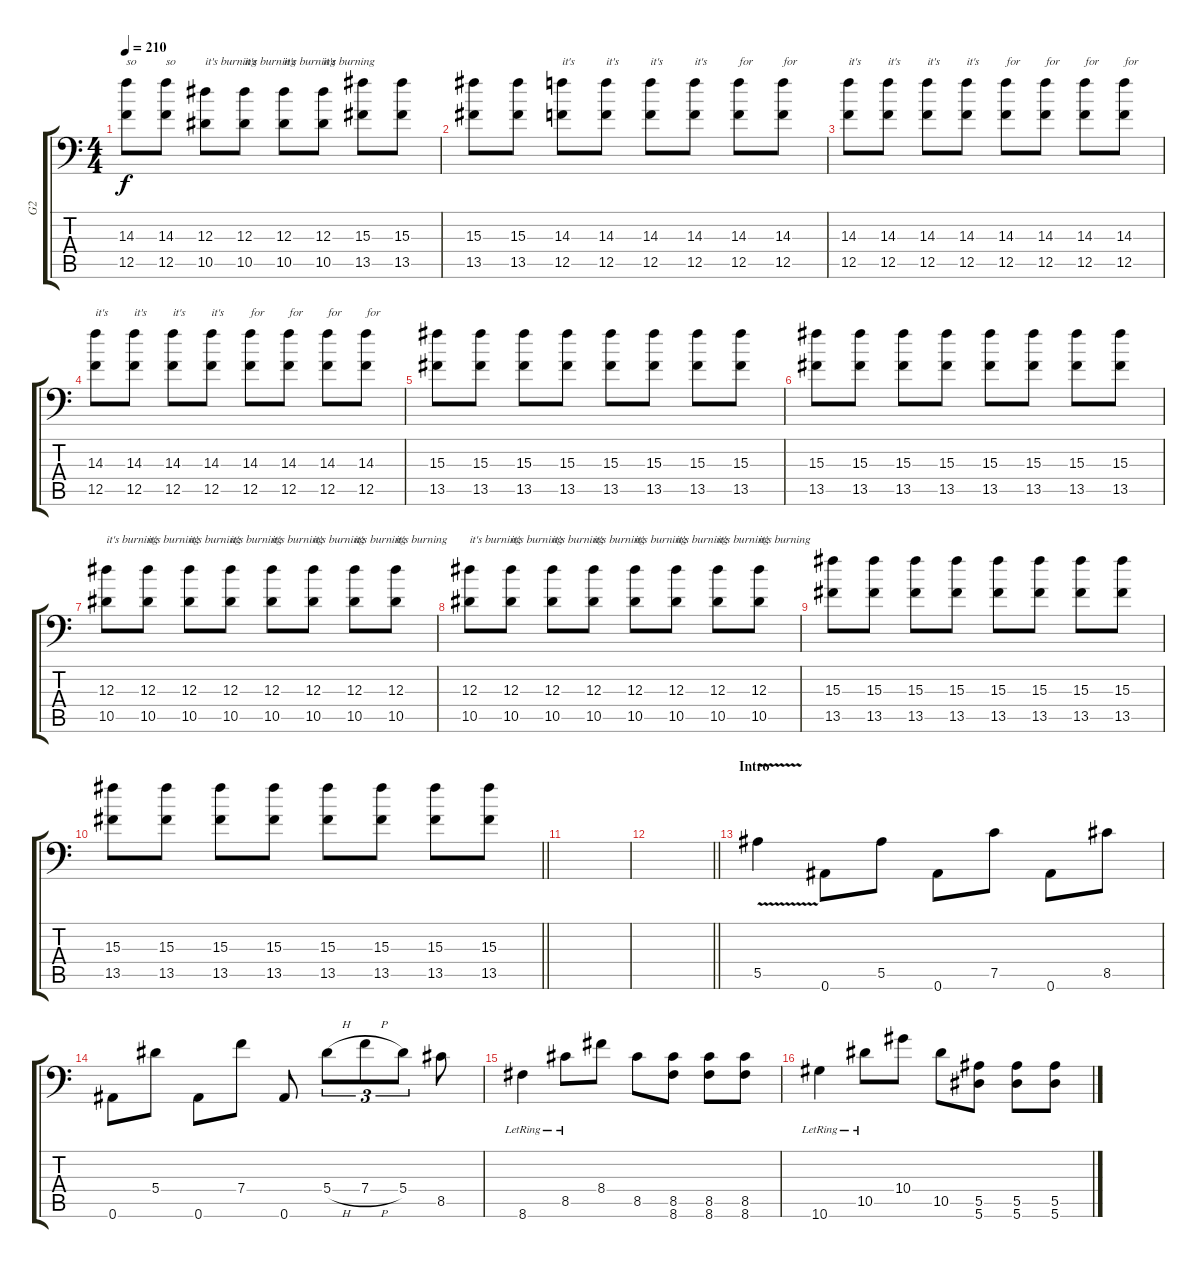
\track ("G2" "G2") {solo instrument distortionguitar}
\staff {score tabs}
\tuning (C4 G3 Eb3 Bb2 F2 Bb1) {hide}
\ts (4 4)
\tempo 210
\clef f4
\ks c
(14.3 12.5).8{txt "so" dy f} (14.3 12.5).8{txt "so"} (12.3 10.5).8{txt "it's burning"} (12.3 10.5).8{txt "it's burning"} (12.3 10.5).8{txt "it's burning"} (12.3 10.5).8{txt "it's burning"} (15.3 13.5).8 (15.3 13.5).8 |
(15.3 13.5).8 (15.3 13.5).8 (14.3 12.5).8{txt "it's "} (14.3 12.5).8{txt "it's "} (14.3 12.5).8{txt "it's "} (14.3 12.5).8{txt "it's "} (14.3 12.5).8{txt "for"} (14.3 12.5).8{txt "for"} |
(14.3 12.5).8{txt "it's "} (14.3 12.5).8{txt "it's "} (14.3 12.5).8{txt "it's "} (14.3 12.5).8{txt "it's "} (14.3 12.5).8{txt "for"} (14.3 12.5).8{txt "for"} (14.3 12.5).8{txt "for"} (14.3 12.5).8{txt "for"} |
(14.3 12.5).8{txt "it's "} (14.3 12.5).8{txt "it's "} (14.3 12.5).8{txt "it's "} (14.3 12.5).8{txt "it's "} (14.3 12.5).8{txt "for"} (14.3 12.5).8{txt "for"} (14.3 12.5).8{txt "for"} (14.3 12.5).8{txt "for"} |
(15.3 13.5).8 (15.3 13.5).8 (15.3 13.5).8 (15.3 13.5).8 (15.3 13.5).8 (15.3 13.5).8 (15.3 13.5).8 (15.3 13.5).8 |
(15.3 13.5).8 (15.3 13.5).8 (15.3 13.5).8 (15.3 13.5).8 (15.3 13.5).8 (15.3 13.5).8 (15.3 13.5).8 (15.3 13.5).8 |
(12.3 10.5).8{txt "it's burning"} (12.3 10.5).8{txt "it's burning"} (12.3 10.5).8{txt "it's burning"} (12.3 10.5).8{txt "it's burning"} (12.3 10.5).8{txt "it's burning"} (12.3 10.5).8{txt "it's burning"} (12.3 10.5).8{txt "it's burning"} (12.3 10.5).8{txt "it's burning"} |
(12.3 10.5).8{txt "it's burning"} (12.3 10.5).8{txt "it's burning"} (12.3 10.5).8{txt "it's burning"} (12.3 10.5).8{txt "it's burning"} (12.3 10.5).8{txt "it's burning"} (12.3 10.5).8{txt "it's burning"} (12.3 10.5).8{txt "it's burning"} (12.3 10.5).8{txt "it's burning"} |
(15.3 13.5).8 (15.3 13.5).8 (15.3 13.5).8 (15.3 13.5).8 (15.3 13.5).8 (15.3 13.5).8 (15.3 13.5).8 (15.3 13.5).8 |
\barLineRight lightlight
(15.3 13.5).8 (15.3 13.5).8 (15.3 13.5).8 (15.3 13.5).8 (15.3 13.5).8 (15.3 13.5).8 (15.3 13.5).8 (15.3 13.5).8 |
|
\barLineRight lightlight
|
\section ("" "Intro")
5.5{v}.4 0.6.8 5.5.8 0.6.8 7.5.8 0.6.8 8.5.8 |
0.6.8 5.4.8 0.6.8 7.4.8 0.6.8 5.4{h}.8{tu (3 2)} 7.4{h}.8{tu (3 2)} 5.4.8{tu (3 2)} 8.5.8 |
8.6{lr}.4 8.5{lr}.8 8.4.8 8.5.8 (8.5 8.6).8 (8.5 8.6).8 (8.5 8.6).8 |
10.6{lr}.4 10.5{lr}.8 10.4.8 10.5.8 (5.5 5.6).8 (5.5 5.6).8 (5.5 5.6).8
